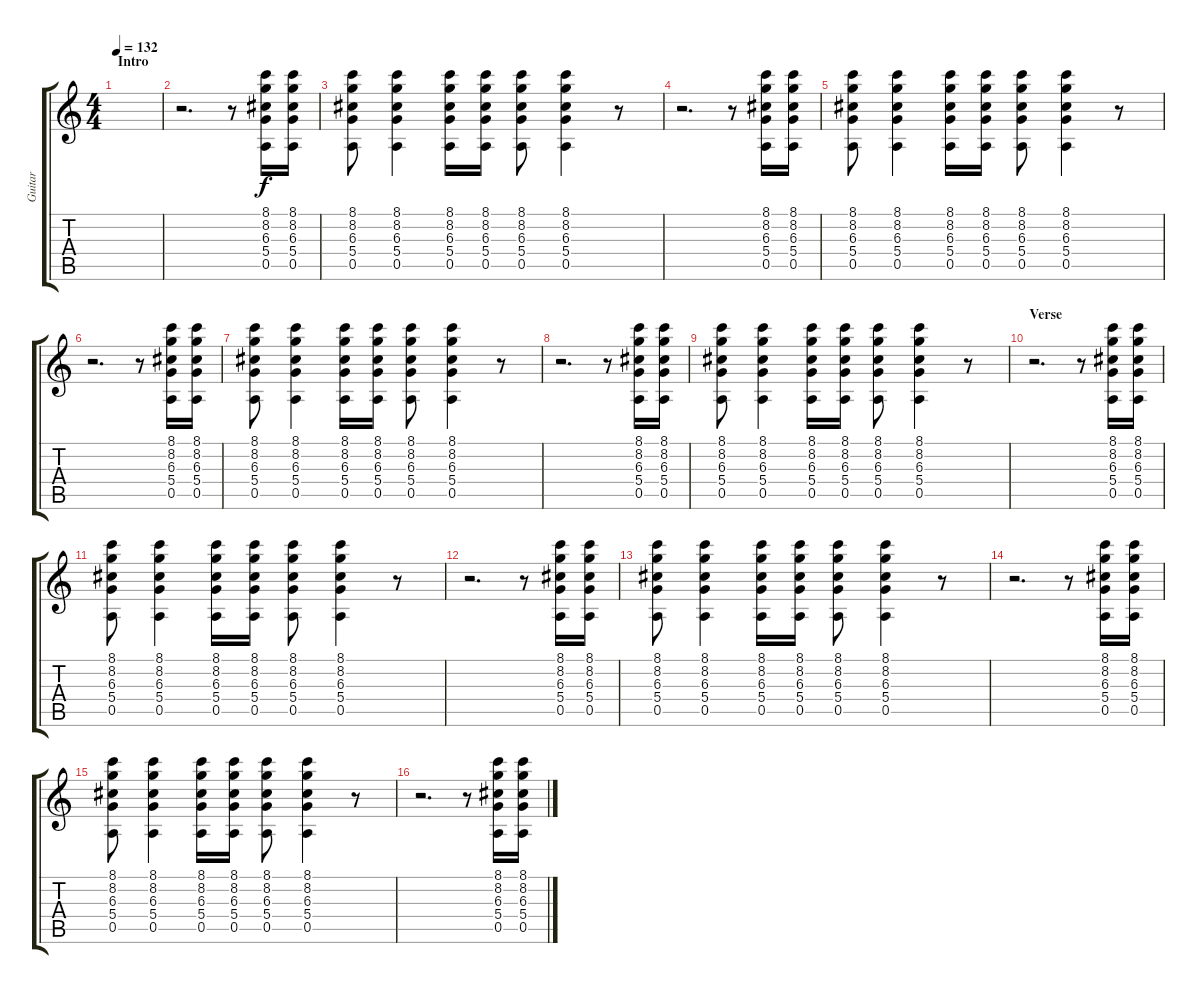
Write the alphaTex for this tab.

\track ("Guitar" "Guitar") {instrument overdrivenguitar}
\staff {score tabs}
\tuning (E4 B3 G3 D3 A2 E2) {hide}
\ts (4 4)
\section ("" "Intro")
\tempo 132
\clef g2
\ks c
|
r.2{d} r.8 (8.1 8.2 6.3 5.4 0.5).16 (8.1 8.2 6.3 5.4 0.5).16 |
(8.1 8.2 6.3 5.4 0.5).8 (8.1 8.2 6.3 5.4 0.5).4 (8.1 8.2 6.3 5.4 0.5).16 (8.1 8.2 6.3 5.4 0.5).16 (8.1 8.2 6.3 5.4 0.5).8 (8.1 8.2 6.3 5.4 0.5).4 r.8 |
r.2{d} r.8 (8.1 8.2 6.3 5.4 0.5).16 (8.1 8.2 6.3 5.4 0.5).16 |
(8.1 8.2 6.3 5.4 0.5).8 (8.1 8.2 6.3 5.4 0.5).4 (8.1 8.2 6.3 5.4 0.5).16 (8.1 8.2 6.3 5.4 0.5).16 (8.1 8.2 6.3 5.4 0.5).8 (8.1 8.2 6.3 5.4 0.5).4 r.8 |
r.2{d} r.8 (8.1 8.2 6.3 5.4 0.5).16 (8.1 8.2 6.3 5.4 0.5).16 |
(8.1 8.2 6.3 5.4 0.5).8 (8.1 8.2 6.3 5.4 0.5).4 (8.1 8.2 6.3 5.4 0.5).16 (8.1 8.2 6.3 5.4 0.5).16 (8.1 8.2 6.3 5.4 0.5).8 (8.1 8.2 6.3 5.4 0.5).4 r.8 |
r.2{d} r.8 (8.1 8.2 6.3 5.4 0.5).16 (8.1 8.2 6.3 5.4 0.5).16 |
(8.1 8.2 6.3 5.4 0.5).8 (8.1 8.2 6.3 5.4 0.5).4 (8.1 8.2 6.3 5.4 0.5).16 (8.1 8.2 6.3 5.4 0.5).16 (8.1 8.2 6.3 5.4 0.5).8 (8.1 8.2 6.3 5.4 0.5).4 r.8 |
\section ("" "Verse")
r.2{d} r.8 (8.1 8.2 6.3 5.4 0.5).16 (8.1 8.2 6.3 5.4 0.5).16 |
(8.1 8.2 6.3 5.4 0.5).8 (8.1 8.2 6.3 5.4 0.5).4 (8.1 8.2 6.3 5.4 0.5).16 (8.1 8.2 6.3 5.4 0.5).16 (8.1 8.2 6.3 5.4 0.5).8 (8.1 8.2 6.3 5.4 0.5).4 r.8 |
r.2{d} r.8 (8.1 8.2 6.3 5.4 0.5).16 (8.1 8.2 6.3 5.4 0.5).16 |
(8.1 8.2 6.3 5.4 0.5).8 (8.1 8.2 6.3 5.4 0.5).4 (8.1 8.2 6.3 5.4 0.5).16 (8.1 8.2 6.3 5.4 0.5).16 (8.1 8.2 6.3 5.4 0.5).8 (8.1 8.2 6.3 5.4 0.5).4 r.8 |
r.2{d} r.8 (8.1 8.2 6.3 5.4 0.5).16 (8.1 8.2 6.3 5.4 0.5).16 |
(8.1 8.2 6.3 5.4 0.5).8 (8.1 8.2 6.3 5.4 0.5).4 (8.1 8.2 6.3 5.4 0.5).16 (8.1 8.2 6.3 5.4 0.5).16 (8.1 8.2 6.3 5.4 0.5).8 (8.1 8.2 6.3 5.4 0.5).4 r.8 |
r.2{d} r.8 (8.1 8.2 6.3 5.4 0.5).16 (8.1 8.2 6.3 5.4 0.5).16
